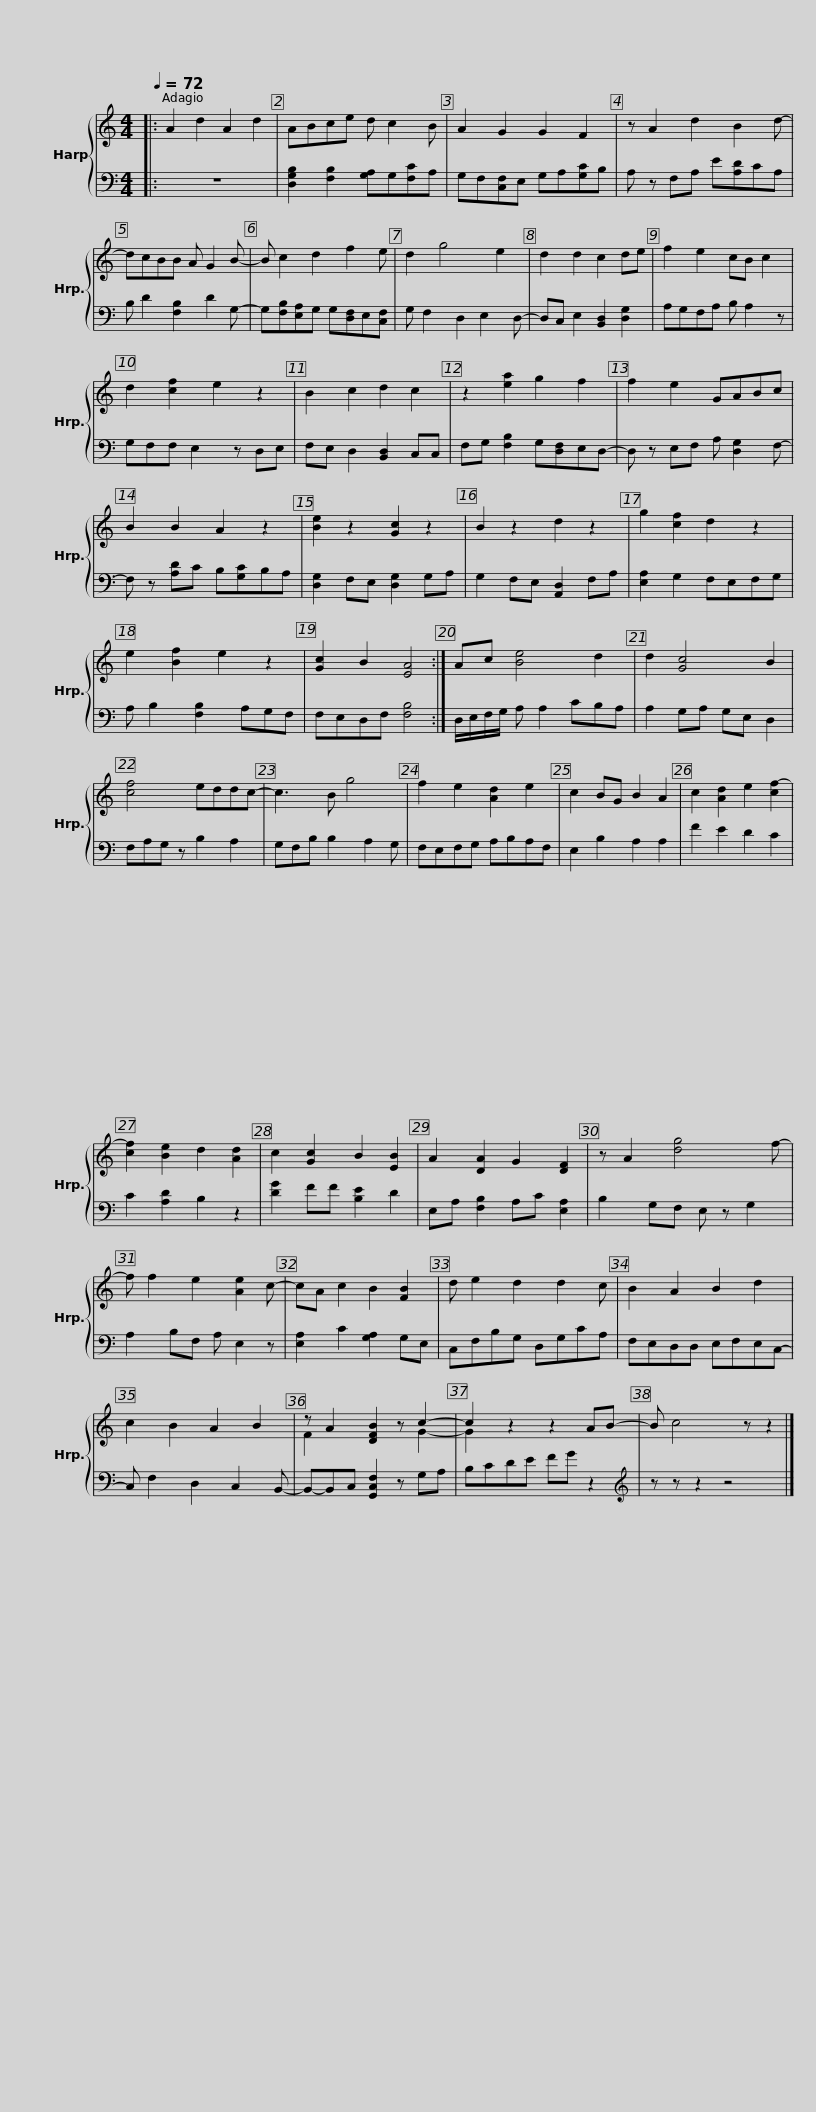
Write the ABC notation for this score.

X:1
%%score { ( 1 3 ) | 2 }
L:1/8
Q:1/4=72
M:4/4
I:linebreak $
K:C
V:1 treble
V:3 treble
V:2 bass
V:1
|: A2 d2 A2 d2 | ABce d c2 B | A2 G2 G2 F2 | z A2 d2 B2 d- | dcBB A G2 B- |$ %5
 B c2 d2 f2 e | d2 g4 e2 | d2 d2 c2 de | f2 e2 cB c2 | d2 [cf]2 e2 z2 |$ %10
 B2 c2 d2 c2 | z2 [ea]2 g2 f2 | f2 e2 GABc | B2 B2 A2 z2 | [Be]2 z2 [Gc]2 z2 | %15
 B2 z2 d2 z2 |$ g2 [cf]2 d2 z2 | e2 [Bf]2 e2 z2 | [Gc]2 B2 [EA]4 :| Ac [Be]4 d2 | %20
 d2 [Gc]4 B2 |$ [cf]4 eddc- | c3 B g4 | f2 e2 [Ad]2 e2 | c2 BG B2 A2 | %25
 c2 [Ad]2 e2 [cf-]2 | [cf]2 [Be]2 d2 [Ad]2 |$ c2 [Gc]2 B2 [EB]2 | A2 [DA]2 G2 [DF]2 | z A2 [dg]4 f- | %30
 f f2 e2 [Ae]2 c- | cA c2 B2 [FB]2 | d e2 d2 d2 c |$ B2 A2 B2 d2 | c2 B2 A2 B2 | %35
 z A2 [DFB]2 z c2- | c2 z2 z2 AB- | B c4 z z2 |] %38
V:2
|: z8 | [D,G,B,]2 [F,B,]2 [G,A,]G,[F,C]A, | G,F,[C,F,]E, G,A,[G,C]B, | A, z F,A, E[A,D]CA, | B, D2 [F,B,]2 D2 G,- |$ %5
 G,[F,B,][E,A,]G, G,[D,F,]E,[C,F,] | G, F,2 D,2 E,2 D,- | D,C, E,2 [B,,D,]2 [D,G,]2 | A,G,F,A, B, A,2 z | G,F,F, E,2 z D,E, |$ %10
 F,E, D,2 [B,,D,]2 C,C, | F,G, [F,B,]2 G,[D,F,]E,D,- | D, z E,F, A, [D,G,]2 F,- | F, z [A,D]C B,[G,C]B,A, | [D,G,]2 F,E, [D,G,]2 G,A, | %15
 G,2 F,E, [A,,D,]2 F,A, |$ [E,A,]2 G,2 F,E,F,G, | A, B,2 [F,B,]2 A,G,F, | F,E,D,F, [F,B,]4 :| D,/E,/F,/G,/ A, A,2 CB,A, | %20
 A,2 G,A, G,E, D,2 |$ F,A,G, z B,2 A,2 | G,F,B, B,2 A,2 G, | F,E,F,G, A,B,A,F, | E,2 B,2 A,2 A,2 | %25
 F2 E2 D2 C2 | C2 [A,D]2 B,2 z2 |$ [DG]2 FF [B,E]2 D2 | E,A, [F,B,]2 A,C [E,A,]2 | B,2 G,F, E, z G,2 | %30
 A,2 B,F, A, E,2 z | [E,A,]2 C2 [G,A,]2 G,E, | C,F,B,G, D,G,CA, |$ F,E,D,D, E,F,E,C,- | C, F,2 D,2 C,2 B,,- | %35
 B,,-B,,C, [G,,C,F,]2 z G,A, | B,CDE FG z2 |[K:treble] z z z2 z4 |] %38
V:3
|: x8 | x8 | x8 | x8 | x8 |$ %5
 x8 | x8 | x8 | x8 | x8 |$ %10
 x8 | x8 | x8 | x8 | x8 | %15
 x8 |$ x8 | x8 | x8 :| x8 | %20
 x8 |$ x8 | x8 | x8 | x8 | %25
 x8 | x8 |$ x8 | x8 | x8 | %30
 x8 | x8 | x8 |$ x8 | x8 | %35
 F2 x4 G2- | G2 x6 | x8 |] %38
